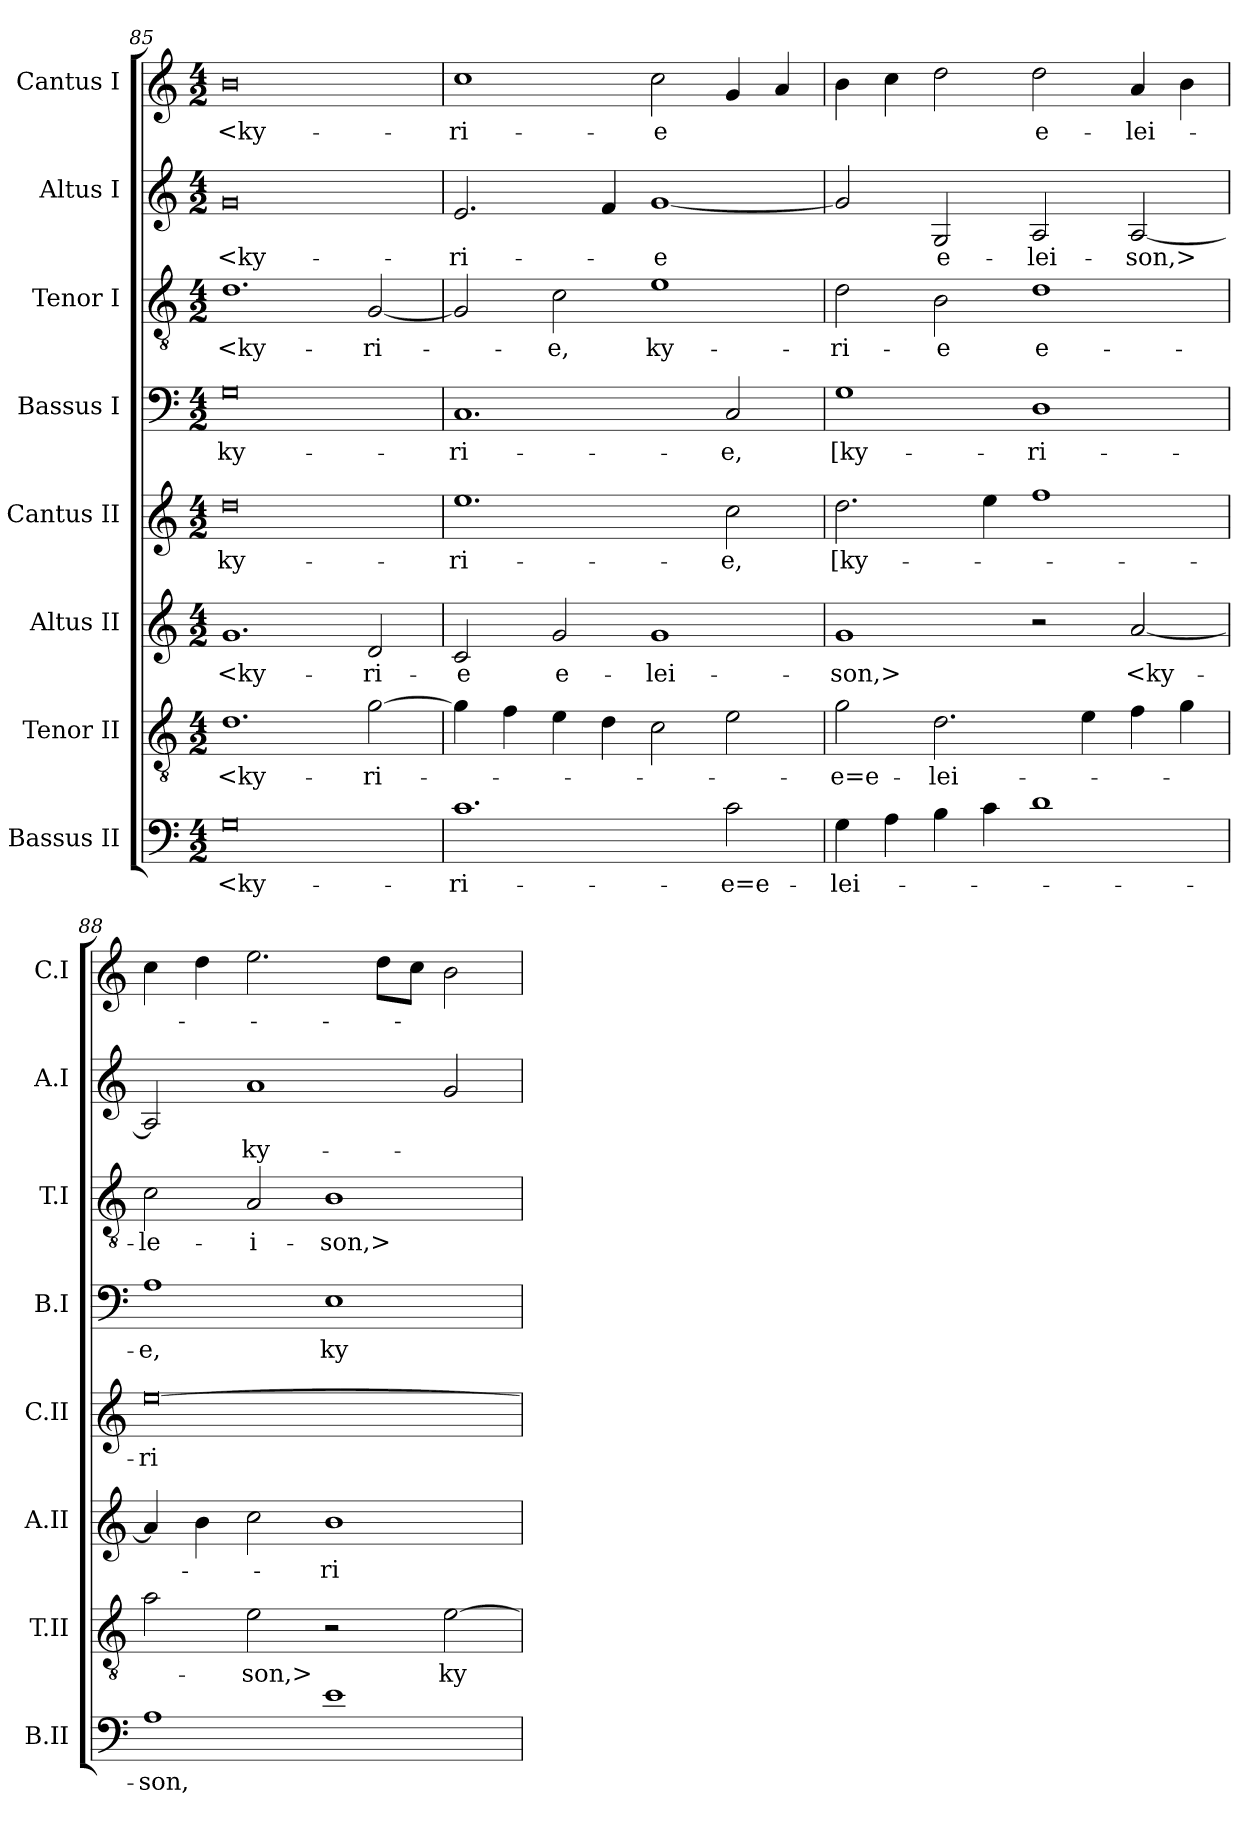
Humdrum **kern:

**kern	**text	**kern	**text	**kern	**text	**kern	**text	**kern	**text	**kern	**text	**kern	**text	**kern	**text
*part8	*part8	*part7	*part7	*part6	*part6	*part5	*part5	*part4	*part4	*part3	*part3	*part2	*part2	*part1	*part1
*staff8	*staff8	*staff7	*staff7	*staff6	*staff6	*staff5	*staff5	*staff4	*staff4	*staff3	*staff3	*staff2	*staff2	*staff1	*staff1
*I"Bassus II	*	*I"Tenor II	*	*I"Altus II	*	*I"Cantus II	*	*I"Bassus I	*	*I"Tenor I	*	*I"Altus I	*	*I"Cantus I	*
*I'B.II	*	*I'T.II	*	*I'A.II	*	*I'C.II	*	*I'B.I	*	*I'T.I	*	*I'A.I	*	*I'C.I	*
*clefF4	*	*clefGv2	*	*clefG2	*	*clefG2	*	*clefF4	*	*clefGv2	*	*clefG2	*	*clefG2	*
*	*	*ITrd7c12	*	*	*	*	*	*	*	*ITrd7c12	*	*	*	*	*
*k[]	*	*k[]	*	*k[]	*	*k[]	*	*k[]	*	*k[]	*	*k[]	*	*k[]	*
*C:	*	*C:	*	*C:	*	*C:	*	*C:	*	*C:	*	*C:	*	*C:	*
*M4/2	*	*M4/2	*	*M4/2	*	*M4/2	*	*M4/2	*	*M4/2	*	*M4/2	*	*M4/2	*
=85	=85	=85	=85	=85	=85	=85	=85	=85	=85	=85	=85	=85	=85	=85	=85
0G\	<ky-	1.D\	<ky-	1.g/	<ky-	0dd\	ky-	0G\	ky-	1.D\	<ky-	0g/	<ky-	0b\	<ky-
.	.	[2G\	-ri-	2d/	-ri-	.	.	.	.	[2GG/	-ri-	.	.	.	.
=86	=86	=86	=86	=86	=86	=86	=86	=86	=86	=86	=86	=86	=86	=86	=86
1.c\	-ri-	4G\]	.	2c/	-e	1.ee\	-ri-	1.C/	-ri-	2GG/]	.	2.e/	-ri-	1cc\	-ri-
.	.	4F\	.	.	.	.	.	.	.	.	.	.	.	.	.
.	.	4E\	.	2g/	e-	.	.	.	.	2C\	-e,	.	.	.	.
.	.	4D\	.	.	.	.	.	.	.	.	.	4f/	.	.	.
.	.	2C\	.	1g/	-lei-	.	.	.	.	1E\	ky-	[1g/	-e	2cc\	-e
2c\	-e=e-	2E\	.	.	.	2cc\	-e,	2C/	-e,	.	.	.	.	4g/	.
.	.	.	.	.	.	.	.	.	.	.	.	.	.	4a/	.
=87	=87	=87	=87	=87	=87	=87	=87	=87	=87	=87	=87	=87	=87	=87	=87
4G\	-lei-	2G\	-e=e-	1g/	-son,>	2.dd\	[ky-	1G\	[ky-	2D\	-ri-	2g/]	.	4b\	.
4A\	.	.	.	.	.	.	.	.	.	.	.	.	.	4cc\	.
4B\	.	2.D\	-lei-	.	.	.	.	.	.	2BB\	-e	2G/	e-	2dd\	.
4c\	.	.	.	.	.	4ee\	.	.	.	.	.	.	.	.	.
1d\	.	.	.	2r	.	1ff\	.	1D\	-ri-	1D\	e-	2A/	-lei-	2dd\	e-
.	.	4E\	.	.	.	.	.	.	.	.	.	.	.	.	.
.	.	4F\	.	[2a/	<ky-	.	.	.	.	.	.	[2A/	-son,>	4a/	-lei-
.	.	4G\	.	.	.	.	.	.	.	.	.	.	.	4b\	.
=88	=88	=88	=88	=88	=88	=88	=88	=88	=88	=88	=88	=88	=88	=88	=88
1A\	-son,	2A\	.	4a/]	.	[0ee\	-ri-	1A\	-e,	2C\	-le-	2A/]	.	4cc\	.
.	.	.	.	4b\	.	.	.	.	.	.	.	.	.	4dd\	.
.	.	2E\	-son,>	2cc\	.	.	.	.	.	2AA/	-i-	1a/	ky-	2.ee\	.
1e\	.	2r	.	1b\	-ri-	.	.	1E\	ky-	1BB\	-son,>	.	.	.	.
.	.	.	.	.	.	.	.	.	.	.	.	.	.	8dd\L	.
.	.	.	.	.	.	.	.	.	.	.	.	.	.	8cc\J	.
.	.	[2E\	ky-	.	.	.	.	.	.	.	.	2g/	.	2b\	.
=	=	=	=	=	=	=	=	=	=	=	=	=	=	=	=
*-	*-	*-	*-	*-	*-	*-	*-	*-	*-	*-	*-	*-	*-	*-	*-
